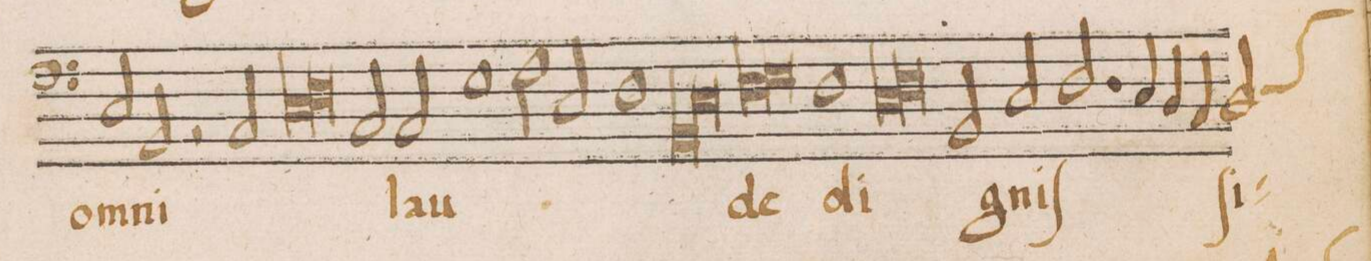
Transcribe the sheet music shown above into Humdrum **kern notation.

**kern	**text
*I"BASSVS	*
*clefF5	*
*k[]	*
*met(C|)	*
*M2/1	*
2C/	om-
2GG/	-ni
=31-	=31-
2rAA	.
2AA/	.
*lig	*
1C	.
=32-	=32-
1D	.
*Xlig	*
2AA/	.
2AA/	lau-
=33-	=33-
1E	.
2F\	.
2C/	.
=34-	=34-
1D	.
*lig	*
1GG	.
=35-	=35-
1C	.
*Xlig	*
*lig	*
1D	-de
=36-	=36-
1E	.
*Xlig	*
1D	di-
=37-	=37-
*lig	*
1C	.
1D	.
*Xlig	*
=38-	=38-
2GG/	.
2C/	-gniſ-
2.D/	.
4C/	.
=39-	=39-
4BB/	.
4AA/	.
*custos:C	*
2BB/	-ſi-
*-	*-
